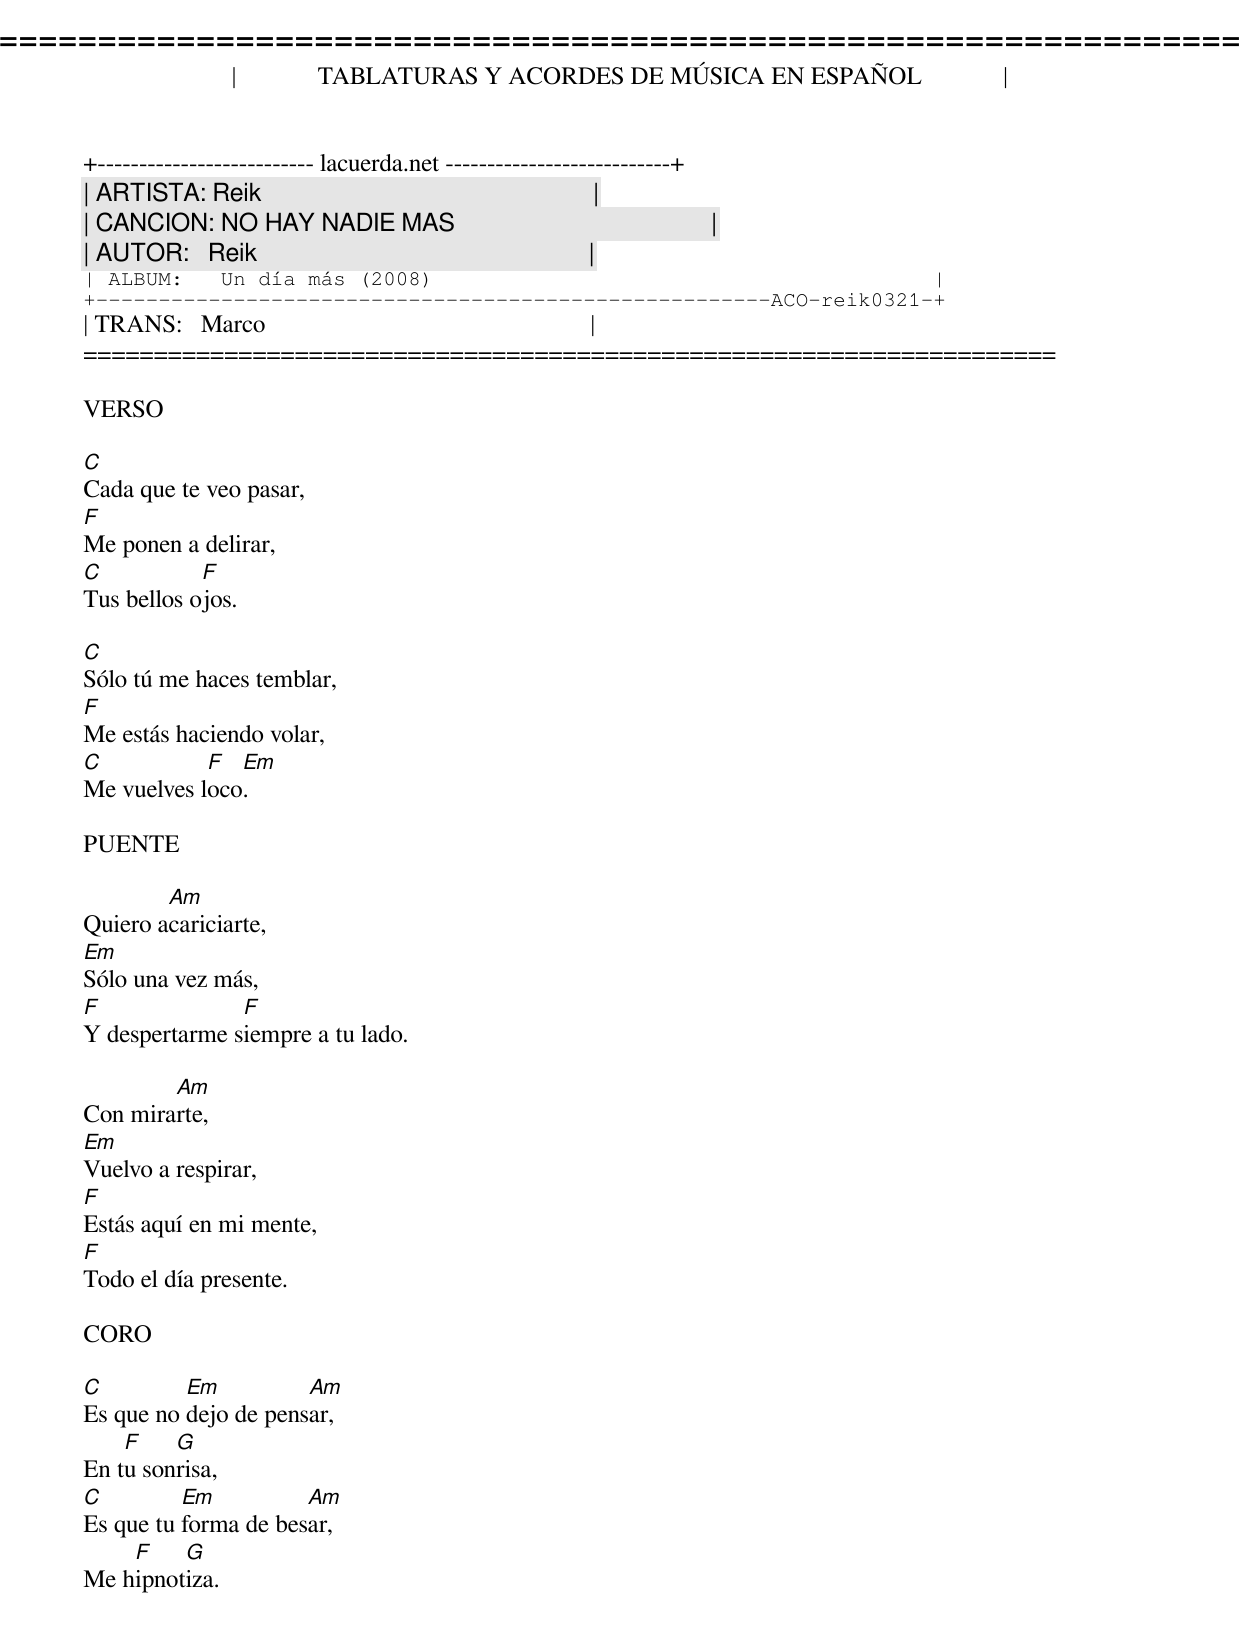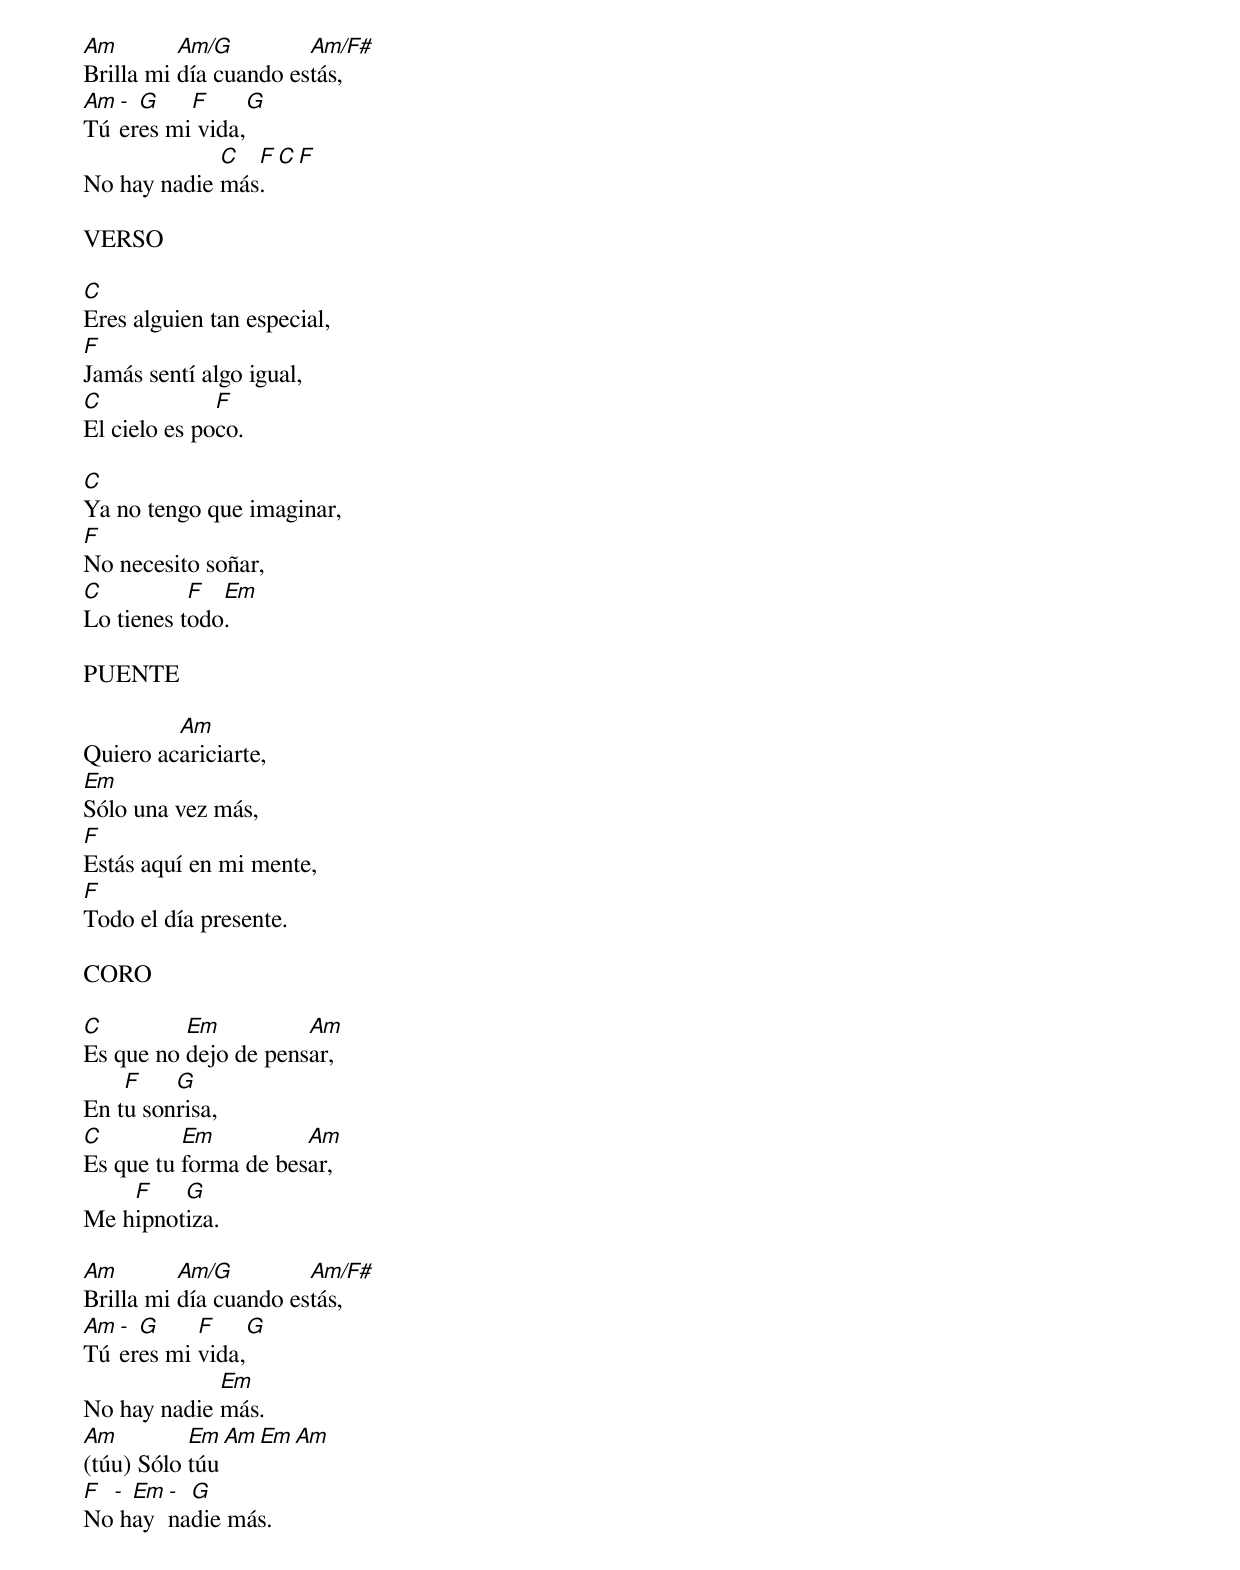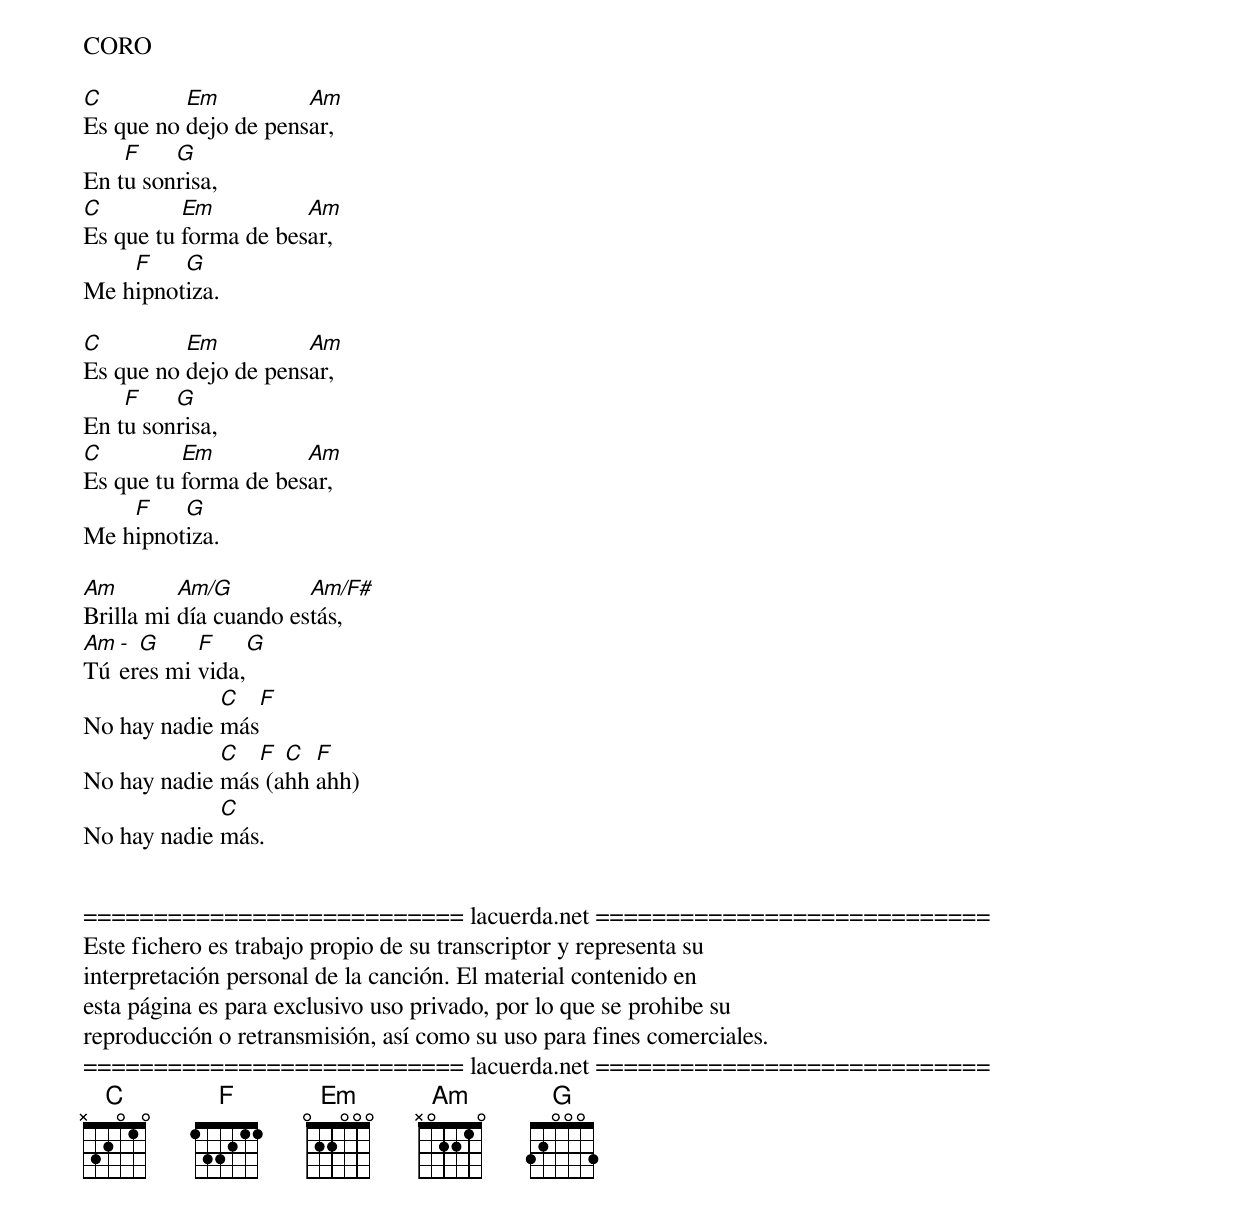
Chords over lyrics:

=====================================================================
|             TABLATURAS Y ACORDES DE MÚSICA EN ESPAÑOL             |
+-------------------------- lacuerda.net ---------------------------+
| ARTISTA: Reik                                                     |
| CANCION: NO HAY NADIE MAS                                         |
| AUTOR:   Reik                                                     |
| ALBUM:   Un día más (2008)                                        |
+------------------------------------------------------ACO-reik0321-+
| TRANS:   Marco                                                    |
=====================================================================

VERSO

C
Cada que te veo pasar,
F
Me ponen a delirar,
C           F
Tus bellos ojos.

C
Sólo tú me haces temblar,
F
Me estás haciendo volar,
C           F  Em
Me vuelves loco.

PUENTE

        Am
Quiero acariciarte,
Em
Sólo una vez más,
F              F
Y despertarme siempre a tu lado.

        Am
Con mirarte,
Em
Vuelvo a respirar,
F
Estás aquí en mi mente,
F
Todo el día presente.

CORO

C         Em          Am
Es que no dejo de pensar,
    F    G
En tu sonrisa,
C         Em          Am
Es que tu forma de besar,
    F    G
Me hipnotiza.

Am        Am/G         Am/F#
Brilla mi día cuando estás,
Am - G    F     G
Tú eres mi vida,
             C  F  C  F
No hay nadie más.

VERSO

C
Eres alguien tan especial,
F
Jamás sentí algo igual,
C             F
El cielo es poco.

C
Ya no tengo que imaginar,
F
No necesito soñar,
C          F  Em
Lo tienes todo.

PUENTE

         Am
Quiero acariciarte,
Em
Sólo una vez más,
F
Estás aquí en mi mente,
F
Todo el día presente.

CORO

C         Em          Am
Es que no dejo de pensar,
    F    G
En tu sonrisa,
C         Em          Am
Es que tu forma de besar,
    F    G
Me hipnotiza.

Am        Am/G         Am/F#
Brilla mi día cuando estás,
Am - G     F    G
Tú eres mi vida,
             Em
No hay nadie más.
Am         Em Am Em Am
(túu) Sólo túu
F - Em - G
No hay nadie más.

CORO

C         Em          Am
Es que no dejo de pensar,
    F    G
En tu sonrisa,
C         Em          Am
Es que tu forma de besar,
    F    G
Me hipnotiza.

C         Em          Am
Es que no dejo de pensar,
    F    G
En tu sonrisa,
C         Em          Am
Es que tu forma de besar,
    F    G
Me hipnotiza.

Am        Am/G         Am/F#
Brilla mi día cuando estás,
Am - G     F    G
Tú eres mi vida,
             C  F
No hay nadie más
             C  F  C  F
No hay nadie más (ahh ahh)
             C
No hay nadie más.


=========================== lacuerda.net ============================
Este fichero es trabajo propio de su transcriptor y representa su
interpretación personal de la canción. El material contenido en
esta página es para exclusivo uso privado, por lo que se prohibe su
reproducción o retransmisión, así como su uso para fines comerciales.
=========================== lacuerda.net ============================
